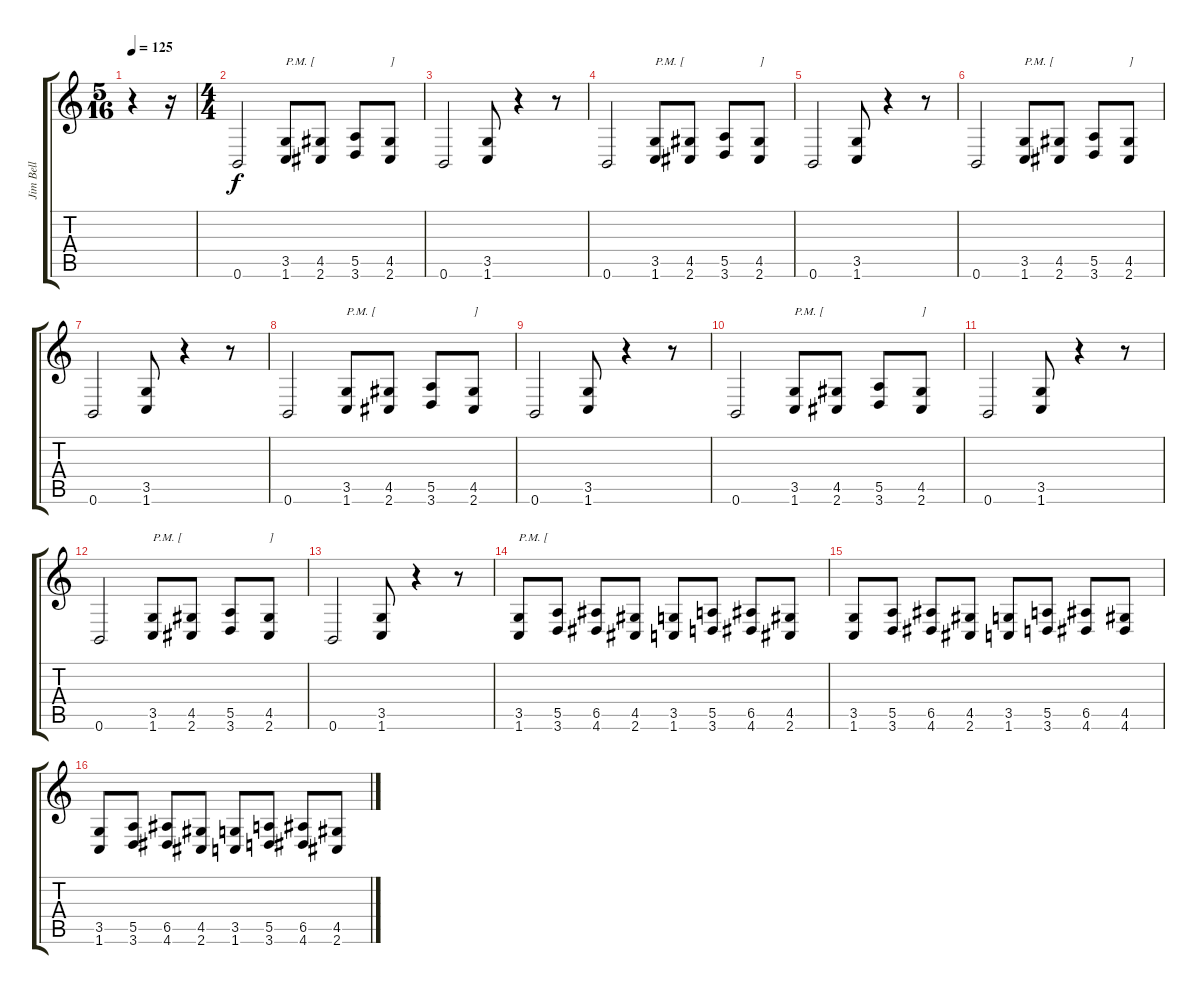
\track ("Jim Bell" "Jim Bell") {instrument overdrivenguitar}
\staff {score tabs}
\tuning (B3 Gb3 D3 A2 E2 B1) {hide}
\ts (5 16)
\tempo 125
\clef g2
\ks c
r.4{dy f instrument overdrivenguitar} r.16 |
\ts (4 4)
0.6.2 (3.5 1.6).8{txt "P.M. ["} (4.5 2.6).8 (5.5 3.6).8 (4.5 2.6).8{txt "]"} |
0.6.2 (3.5 1.6).8 r.4 r.8 |
0.6.2 (3.5 1.6).8{txt "P.M. ["} (4.5 2.6).8 (5.5 3.6).8 (4.5 2.6).8{txt "]"} |
0.6.2 (3.5 1.6).8 r.4 r.8 |
0.6.2 (3.5 1.6).8{txt "P.M. ["} (4.5 2.6).8 (5.5 3.6).8 (4.5 2.6).8{txt "]"} |
0.6.2 (3.5 1.6).8 r.4 r.8 |
0.6.2 (3.5 1.6).8{txt "P.M. ["} (4.5 2.6).8 (5.5 3.6).8 (4.5 2.6).8{txt "]"} |
0.6.2 (3.5 1.6).8 r.4 r.8 |
0.6.2 (3.5 1.6).8{txt "P.M. ["} (4.5 2.6).8 (5.5 3.6).8 (4.5 2.6).8{txt "]"} |
0.6.2 (3.5 1.6).8 r.4 r.8 |
0.6.2 (3.5 1.6).8{txt "P.M. ["} (4.5 2.6).8 (5.5 3.6).8 (4.5 2.6).8{txt "]"} |
0.6.2 (3.5 1.6).8 r.4 r.8 |
(3.5 1.6).8{txt "P.M. ["} (5.5 3.6).8 (6.5 4.6).8 (4.5 2.6).8 (3.5 1.6).8 (5.5 3.6).8 (6.5 4.6).8 (4.5 2.6).8 |
(3.5 1.6).8 (5.5 3.6).8 (6.5 4.6).8 (4.5 2.6).8 (3.5 1.6).8 (5.5 3.6).8 (6.5 4.6).8 (4.5 4.6).8 |
(3.5 1.6).8 (5.5 3.6).8 (6.5 4.6).8 (4.5 2.6).8 (3.5 1.6).8 (5.5 3.6).8 (6.5 4.6).8 (4.5 2.6).8
